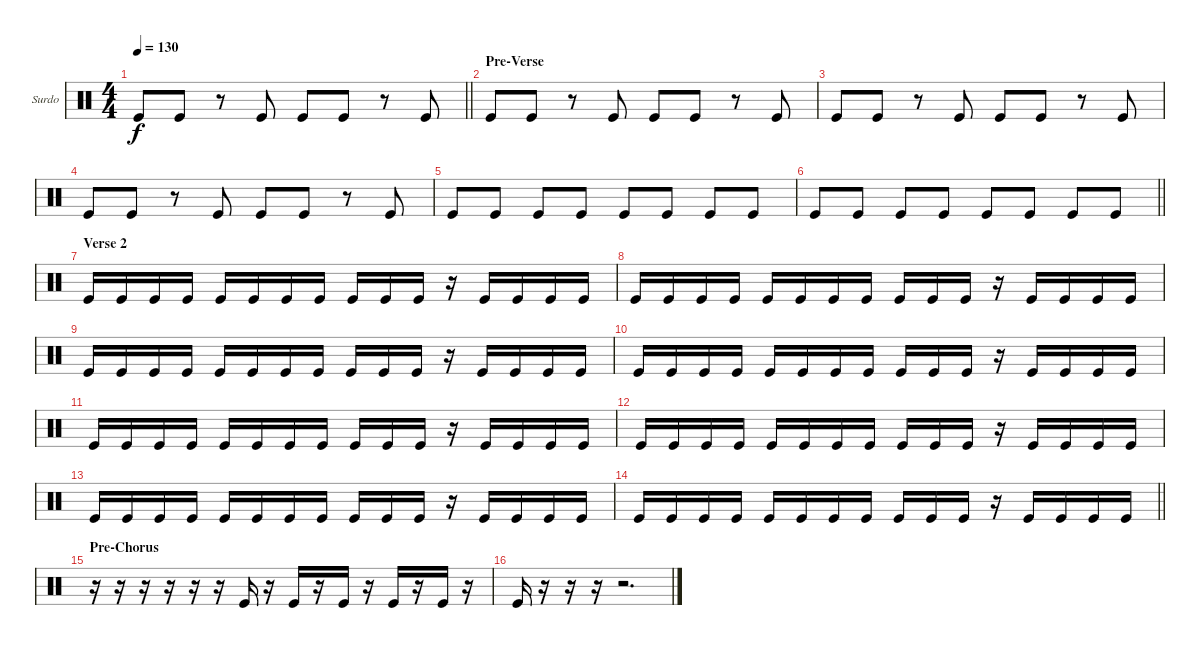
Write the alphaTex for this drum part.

\bracketExtendMode groupsimilarinstruments
\firstSystemTrackNameOrientation horizontal
\otherSystemsTrackNameOrientation horizontal
\track ("Surdo" "Surdo") {instrument percussion}
\staff {score}
\articulation defaults
\ts (4 4)
\tempo 130
\clef neutral
\barLineRight lightlight
\ks c "Kick (hit)".8{dy f} "Kick (hit)".8
r.8 "Kick (hit)".8 "Kick (hit)".8 "Kick (hit)".8 r.8 "Kick (hit)".8 |
\section ("" "Pre-Verse")
"Kick (hit)".8 "Kick (hit)".8 r.8 "Kick (hit)".8 "Kick (hit)".8 "Kick (hit)".8 r.8 "Kick (hit)".8 |
"Kick (hit)".8 "Kick (hit)".8 r.8 "Kick (hit)".8 "Kick (hit)".8 "Kick (hit)".8 r.8 "Kick (hit)".8 |
"Kick (hit)".8 "Kick (hit)".8 r.8 "Kick (hit)".8 "Kick (hit)".8 "Kick (hit)".8 r.8 "Kick (hit)".8 |
"Kick (hit)".8 "Kick (hit)".8 "Kick (hit)".8 "Kick (hit)".8 "Kick (hit)".8 "Kick (hit)".8 "Kick (hit)".8 "Kick (hit)".8 |
\barLineRight lightlight "Kick (hit)".8 "Kick (hit)".8 "Kick (hit)".8 "Kick (hit)".8 "Kick (hit)".8 "Kick (hit)".8 "Kick (hit)".8 "Kick (hit)".8
|
\section ("" "Verse 2")
"Kick (hit)".16 "Kick (hit)".16 "Kick (hit)".16 "Kick (hit)".16 "Kick (hit)".16 "Kick (hit)".16 "Kick (hit)".16 "Kick (hit)".16 "Kick (hit)".16 "Kick (hit)".16 "Kick (hit)".16 r.16 "Kick (hit)".16 "Kick (hit)".16 "Kick (hit)".16 "Kick (hit)".16 |
"Kick (hit)".16 "Kick (hit)".16 "Kick (hit)".16 "Kick (hit)".16 "Kick (hit)".16 "Kick (hit)".16 "Kick (hit)".16 "Kick (hit)".16 "Kick (hit)".16 "Kick (hit)".16 "Kick (hit)".16 r.16 "Kick (hit)".16 "Kick (hit)".16 "Kick (hit)".16 "Kick (hit)".16 |
"Kick (hit)".16 "Kick (hit)".16 "Kick (hit)".16 "Kick (hit)".16 "Kick (hit)".16 "Kick (hit)".16 "Kick (hit)".16 "Kick (hit)".16 "Kick (hit)".16 "Kick (hit)".16 "Kick (hit)".16 r.16 "Kick (hit)".16 "Kick (hit)".16 "Kick (hit)".16 "Kick (hit)".16 |
"Kick (hit)".16 "Kick (hit)".16 "Kick (hit)".16 "Kick (hit)".16 "Kick (hit)".16 "Kick (hit)".16 "Kick (hit)".16 "Kick (hit)".16 "Kick (hit)".16 "Kick (hit)".16 "Kick (hit)".16 r.16 "Kick (hit)".16 "Kick (hit)".16 "Kick (hit)".16 "Kick (hit)".16 |
"Kick (hit)".16 "Kick (hit)".16 "Kick (hit)".16 "Kick (hit)".16 "Kick (hit)".16 "Kick (hit)".16 "Kick (hit)".16 "Kick (hit)".16 "Kick (hit)".16 "Kick (hit)".16 "Kick (hit)".16 r.16 "Kick (hit)".16 "Kick (hit)".16 "Kick (hit)".16 "Kick (hit)".16 |
"Kick (hit)".16 "Kick (hit)".16 "Kick (hit)".16 "Kick (hit)".16 "Kick (hit)".16 "Kick (hit)".16 "Kick (hit)".16 "Kick (hit)".16 "Kick (hit)".16 "Kick (hit)".16 "Kick (hit)".16 r.16 "Kick (hit)".16 "Kick (hit)".16 "Kick (hit)".16 "Kick (hit)".16 |
"Kick (hit)".16 "Kick (hit)".16 "Kick (hit)".16 "Kick (hit)".16 "Kick (hit)".16 "Kick (hit)".16 "Kick (hit)".16 "Kick (hit)".16 "Kick (hit)".16 "Kick (hit)".16 "Kick (hit)".16 r.16 "Kick (hit)".16 "Kick (hit)".16 "Kick (hit)".16 "Kick (hit)".16 |
\barLineRight lightlight "Kick (hit)".16 "Kick (hit)".16 "Kick (hit)".16 "Kick (hit)".16 "Kick (hit)".16 "Kick (hit)".16 "Kick (hit)".16 "Kick (hit)".16 "Kick (hit)".16 "Kick (hit)".16 "Kick (hit)".16
r.16 "Kick (hit)".16 "Kick (hit)".16 "Kick (hit)".16 "Kick (hit)".16 |
\section ("" "Pre-Chorus")
r.16 r.16 r.16 r.16 r.16 r.16 "Kick (hit)".16 r.16 "Kick (hit)".16 r.16 "Kick (hit)".16 r.16 "Kick (hit)".16 r.16 "Kick (hit)".16 r.16 |
"Kick (hit)".16 r.16 r.16 r.16 r.2{d}
